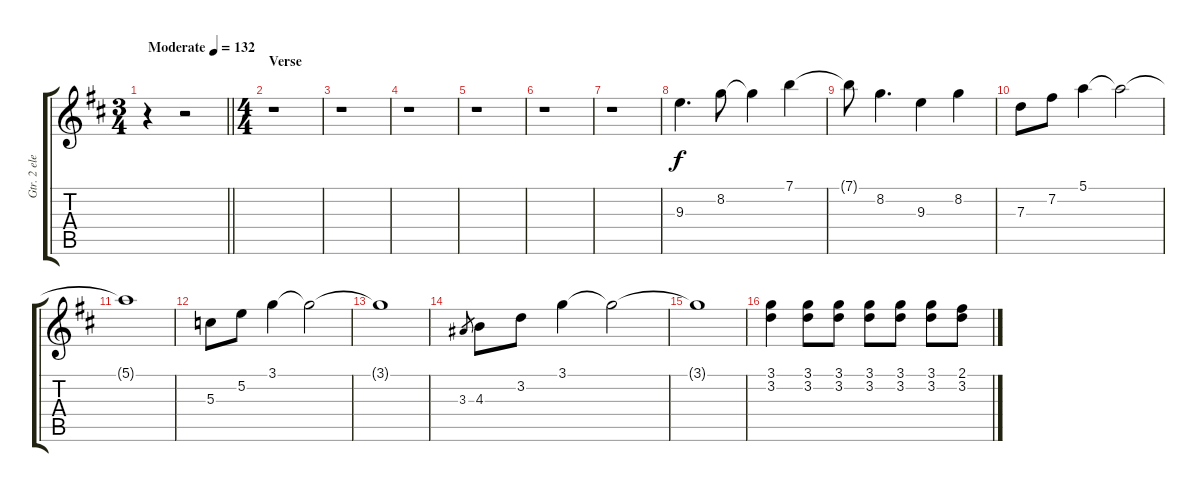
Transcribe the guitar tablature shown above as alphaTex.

\track ("Gtr. 2 electric" "Gtr. 2 ele") {instrument electricguitarjazz}
\staff {score tabs}
\tuning (E4 B3 G3 D3 A2 E2) {hide}
\ts (3 4)
\tempo (132 "Moderate")
\clef g2
\barLineRight lightlight
\ks d
r.4{dy f instrument electricguitarjazz} r.2 |
\ts (4 4)
\section ("" "Verse")
r.1 |
r.1 |
r.1 |
r.1 |
r.1 |
r.1 |
9.3.4{d} 8.2.8 8.2{t}.4 7.1.4 |
7.1{t}.8 8.2.4{d} 9.3.4 8.2.4 |
7.3.8 7.2.8 5.1.4 5.1{t}.2 |
5.1{t}.1 |
5.3.8 5.2.8 3.1.4 3.1{t}.2 |
3.1{t}.1 |
3.3.8{gr} 4.3.8 3.2.8 3.1.4 3.1{t}.2 |
3.1{t}.1 |
(3.1 3.2).4 (3.1 3.2).8 (3.1 3.2).8 (3.1 3.2).8 (3.1 3.2).8 (3.1 3.2).8 (2.1 3.2).8
